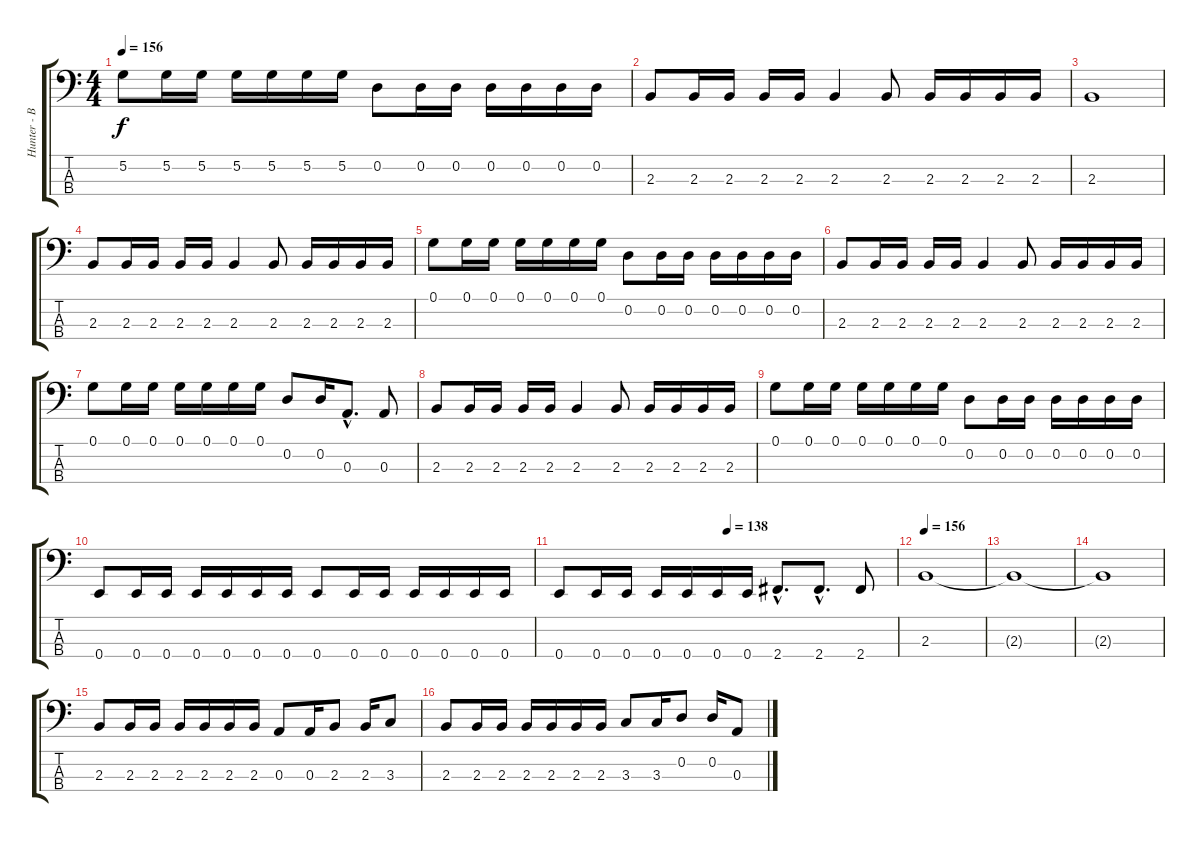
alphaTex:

\track ("Hunter - Bass" "Hunter - B") {instrument electricbassfinger}
\staff {score tabs}
\tuning (G2 D2 A1 E1) {hide}
\ts (4 4)
\tempo 156
\clef f4
\ks c
5.2.8{dy f} 5.2.16 5.2.16 5.2.16 5.2.16 5.2.16 5.2.16 0.2.8 0.2.16 0.2.16 0.2.16 0.2.16 0.2.16 0.2.16 |
2.3.8 2.3.16 2.3.16 2.3.16 2.3.16 2.3.4 2.3.8 2.3.16 2.3.16 2.3.16 2.3.16 |
2.3.1 |
2.3.8 2.3.16 2.3.16 2.3.16 2.3.16 2.3.4 2.3.8 2.3.16 2.3.16 2.3.16 2.3.16 |
0.1.8 0.1.16 0.1.16 0.1.16 0.1.16 0.1.16 0.1.16 0.2.8 0.2.16 0.2.16 0.2.16 0.2.16 0.2.16 0.2.16 |
2.3.8 2.3.16 2.3.16 2.3.16 2.3.16 2.3.4 2.3.8 2.3.16 2.3.16 2.3.16 2.3.16 |
0.1.8 0.1.16 0.1.16 0.1.16 0.1.16 0.1.16 0.1.16 0.2.8 0.2.16 0.3{hac}.8{d} 0.3.8 |
2.3.8 2.3.16 2.3.16 2.3.16 2.3.16 2.3.4 2.3.8 2.3.16 2.3.16 2.3.16 2.3.16 |
0.1.8 0.1.16 0.1.16 0.1.16 0.1.16 0.1.16 0.1.16 0.2.8 0.2.16 0.2.16 0.2.16 0.2.16 0.2.16 0.2.16 |
0.4.8 0.4.16 0.4.16 0.4.16 0.4.16 0.4.16 0.4.16 0.4.8 0.4.16 0.4.16 0.4.16 0.4.16 0.4.16 0.4.16 |
\tempo (138 0.5)
0.4.8 0.4.16 0.4.16 0.4.16 0.4.16 0.4.16 0.4.16 2.4{hac}.8{d} 2.4{hac}.8{d} 2.4.8 |
\tempo 156
2.3.1 |
2.3{t}.1 |
2.3{t}.1 |
2.3.8 2.3.16 2.3.16 2.3.16 2.3.16 2.3.16 2.3.16 0.3.8 0.3.16 2.3.8 2.3.16 3.3.8 |
2.3.8 2.3.16 2.3.16 2.3.16 2.3.16 2.3.16 2.3.16 3.3.8 3.3.16 0.2.8 0.2.16 0.3.8
